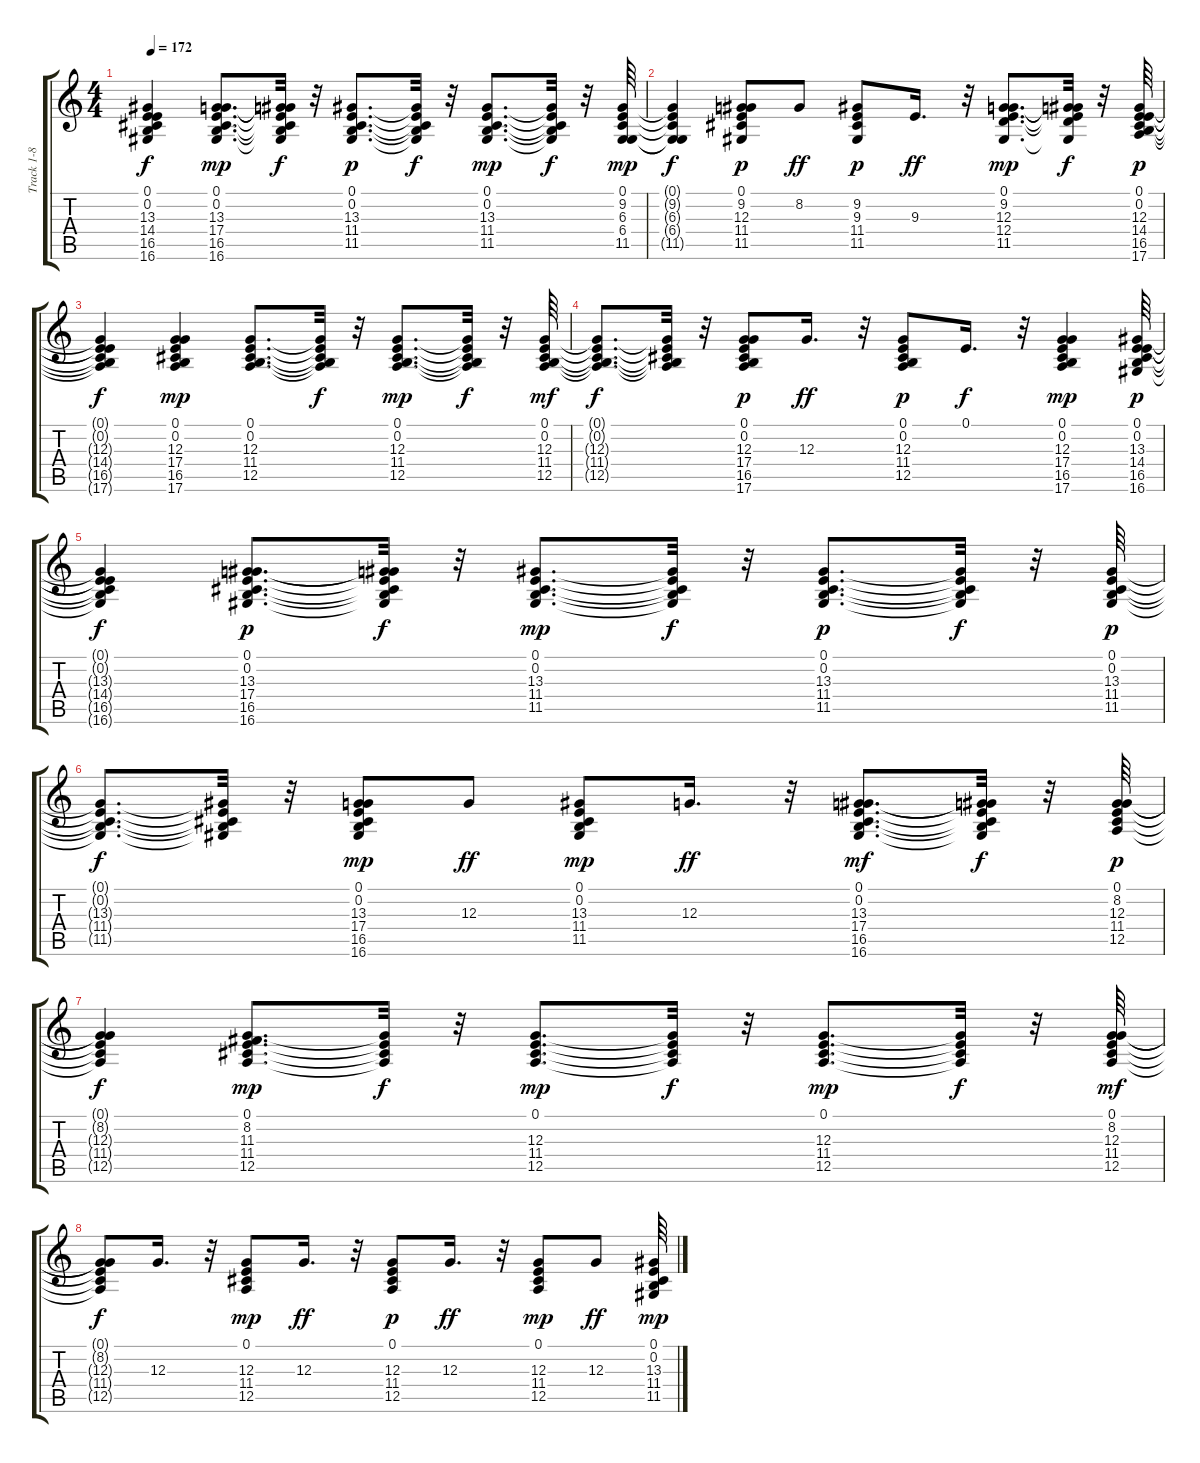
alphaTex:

\track ("Track 1-8" "Track 1-8") {instrument violin}
\staff {score tabs}
\tuning (E4 B3 G3 D3 A2 E2) {hide}
\ts (4 4)
\tempo 172
\clef g2
\ks c
(0.1{t} 0.2{t} 13.3{t} 14.4{t} 16.5{t} 16.6{t}).4{dy f} (0.1 0.2 13.3 17.4 16.5 16.6).8{d dy mp} (0.1{t} 0.2{t} 13.3{t} 17.4{t} 16.5{t} 16.6{t}).32{dy f} r.32 (0.1 0.2 13.3 11.4 11.5).8{d dy p} (0.1{t} 0.2{t} 13.3{t} 11.4{t} 11.5{t}).32{dy f} r.32 (0.1 0.2 13.3 11.4 11.5).8{d dy mp} (0.1{t} 0.2{t} 13.3{t} 11.4{t} 11.5{t}).32{dy f} r.32 (0.1 9.2 6.3 6.4 11.5).64{dy mp} |
(0.1{t} 9.2{t} 6.3{t} 6.4{t} 11.5{t}).4{dy f} (0.1 9.2 12.3 11.4 11.5).8{dy p} 8.2.8{dy ff} (9.2 9.3 11.4 11.5).8{dy p} 9.3.16{d dy ff} r.32 (0.1 9.2 12.3 12.4 11.5).8{d dy mp} (0.1{t} 9.2{t} 12.3{t} 12.4{t} 11.5{t}).32{dy f} r.32 (0.1 0.2 12.3 14.4 16.5 17.6).64{dy p} |
(0.1{t} 0.2{t} 12.3{t} 14.4{t} 16.5{t} 17.6{t}).4{dy f} (0.1 0.2 12.3 17.4 16.5 17.6).4{dy mp} (0.1 0.2 12.3 11.4 12.5).8{d} (0.1{t} 0.2{t} 12.3{t} 11.4{t} 12.5{t}).32{dy f} r.32 (0.1 0.2 12.3 11.4 12.5).8{d dy mp} (0.1{t} 0.2{t} 12.3{t} 11.4{t} 12.5{t}).32{dy f} r.32 (0.1 0.2 12.3 11.4 12.5).64{dy mf} |
(0.1{t} 0.2{t} 12.3{t} 11.4{t} 12.5{t}).8{d dy f} (0.1{t} 0.2{t} 12.3{t} 11.4{t} 12.5{t}).32 r.32 (0.1 0.2 12.3 17.4 16.5 17.6).8{dy p} 12.3.16{d dy ff} r.32 (0.1 0.2 12.3 11.4 12.5).8{dy p} 0.1.16{d dy f} r.32 (0.1 0.2 12.3 17.4 16.5 17.6).4{dy mp} (0.1 0.2 13.3 14.4 16.5 16.6).64{dy p} |
(0.1{t} 0.2{t} 13.3{t} 14.4{t} 16.5{t} 16.6{t}).4{dy f} (0.1 0.2 13.3 17.4 16.5 16.6).8{d dy p} (0.1{t} 0.2{t} 13.3{t} 17.4{t} 16.5{t} 16.6{t}).32{dy f} r.32 (0.1 0.2 13.3 11.4 11.5).8{d dy mp} (0.1{t} 0.2{t} 13.3{t} 11.4{t} 11.5{t}).32{dy f} r.32 (0.1 0.2 13.3 11.4 11.5).8{d dy p} (0.1{t} 0.2{t} 13.3{t} 11.4{t} 11.5{t}).32{dy f} r.32 (0.1 0.2 13.3 11.4 11.5).64{dy p} |
(0.1{t} 0.2{t} 13.3{t} 11.4{t} 11.5{t}).8{d dy f} (0.1{t} 0.2{t} 13.3{t} 11.4{t} 11.5{t}).32 r.32 (0.1 0.2 13.3 17.4 16.5 16.6).8{dy mp} 12.3.8{dy ff} (0.1 0.2 13.3 11.4 11.5).8{dy mp} 12.3.16{d dy ff} r.32 (0.1 0.2 13.3 17.4 16.5 16.6).8{d dy mf} (0.1{t} 0.2{t} 13.3{t} 17.4{t} 16.5{t} 16.6{t}).32{dy f} r.32 (0.1 8.2 12.3 11.4 12.5).64{dy p} |
(0.1{t} 8.2{t} 12.3{t} 11.4{t} 12.5{t}).4{dy f} (0.1 8.2 11.3 11.4 12.5).8{d dy mp} (0.1{t} 8.2{t} 11.4{t} 12.5{t}).32{dy f} r.32 (0.1 12.3 11.4 12.5).8{d dy mp} (0.1{t} 12.3{t} 11.4{t} 12.5{t}).32{dy f} r.32 (0.1 12.3 11.4 12.5).8{d dy mp} (0.1{t} 12.3{t} 11.4{t} 12.5{t}).32{dy f} r.32 (0.1 8.2 12.3 11.4 12.5).64{dy mf} |
(0.1{t} 8.2{t} 12.3{t} 11.4{t} 12.5{t}).8{dy f} 12.3.16{d} r.32 (0.1 12.3 11.4 12.5).8{dy mp} 12.3.16{d dy ff} r.32 (0.1 12.3 11.4 12.5).8{dy p} 12.3.16{d dy ff} r.32 (0.1 12.3 11.4 12.5).8{dy mp} 12.3.8{dy ff} (0.1 0.2 13.3 11.4 11.5).64{dy mp}
